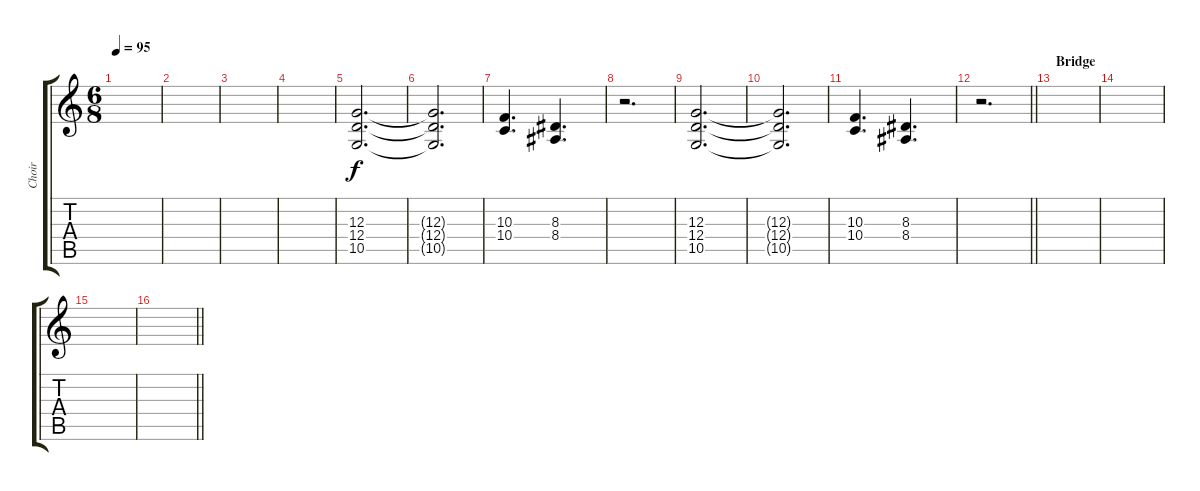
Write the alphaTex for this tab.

\track ("Choir" "Choir") {instrument choiraahs}
\staff {score tabs}
\tuning (E4 B3 G3 D3 A2 E2) {hide}
\ts (6 8)
\tempo 95
\clef g2
\ks c
|
|
|
|
(12.3 12.4 10.5).2{d} |
(12.3{t} 12.4{t} 10.5{t}).2{d} |
(10.3 10.4).4{d} (8.3 8.4).4{d} |
r.2{d} |
(12.3 12.4 10.5).2{d} |
(12.3{t} 12.4{t} 10.5{t}).2{d} |
(10.3 10.4).4{d} (8.3 8.4).4{d} |
\barLineRight lightlight
r.2{d} |
\section ("" "Bridge")
|
|
|
\barLineRight lightlight
